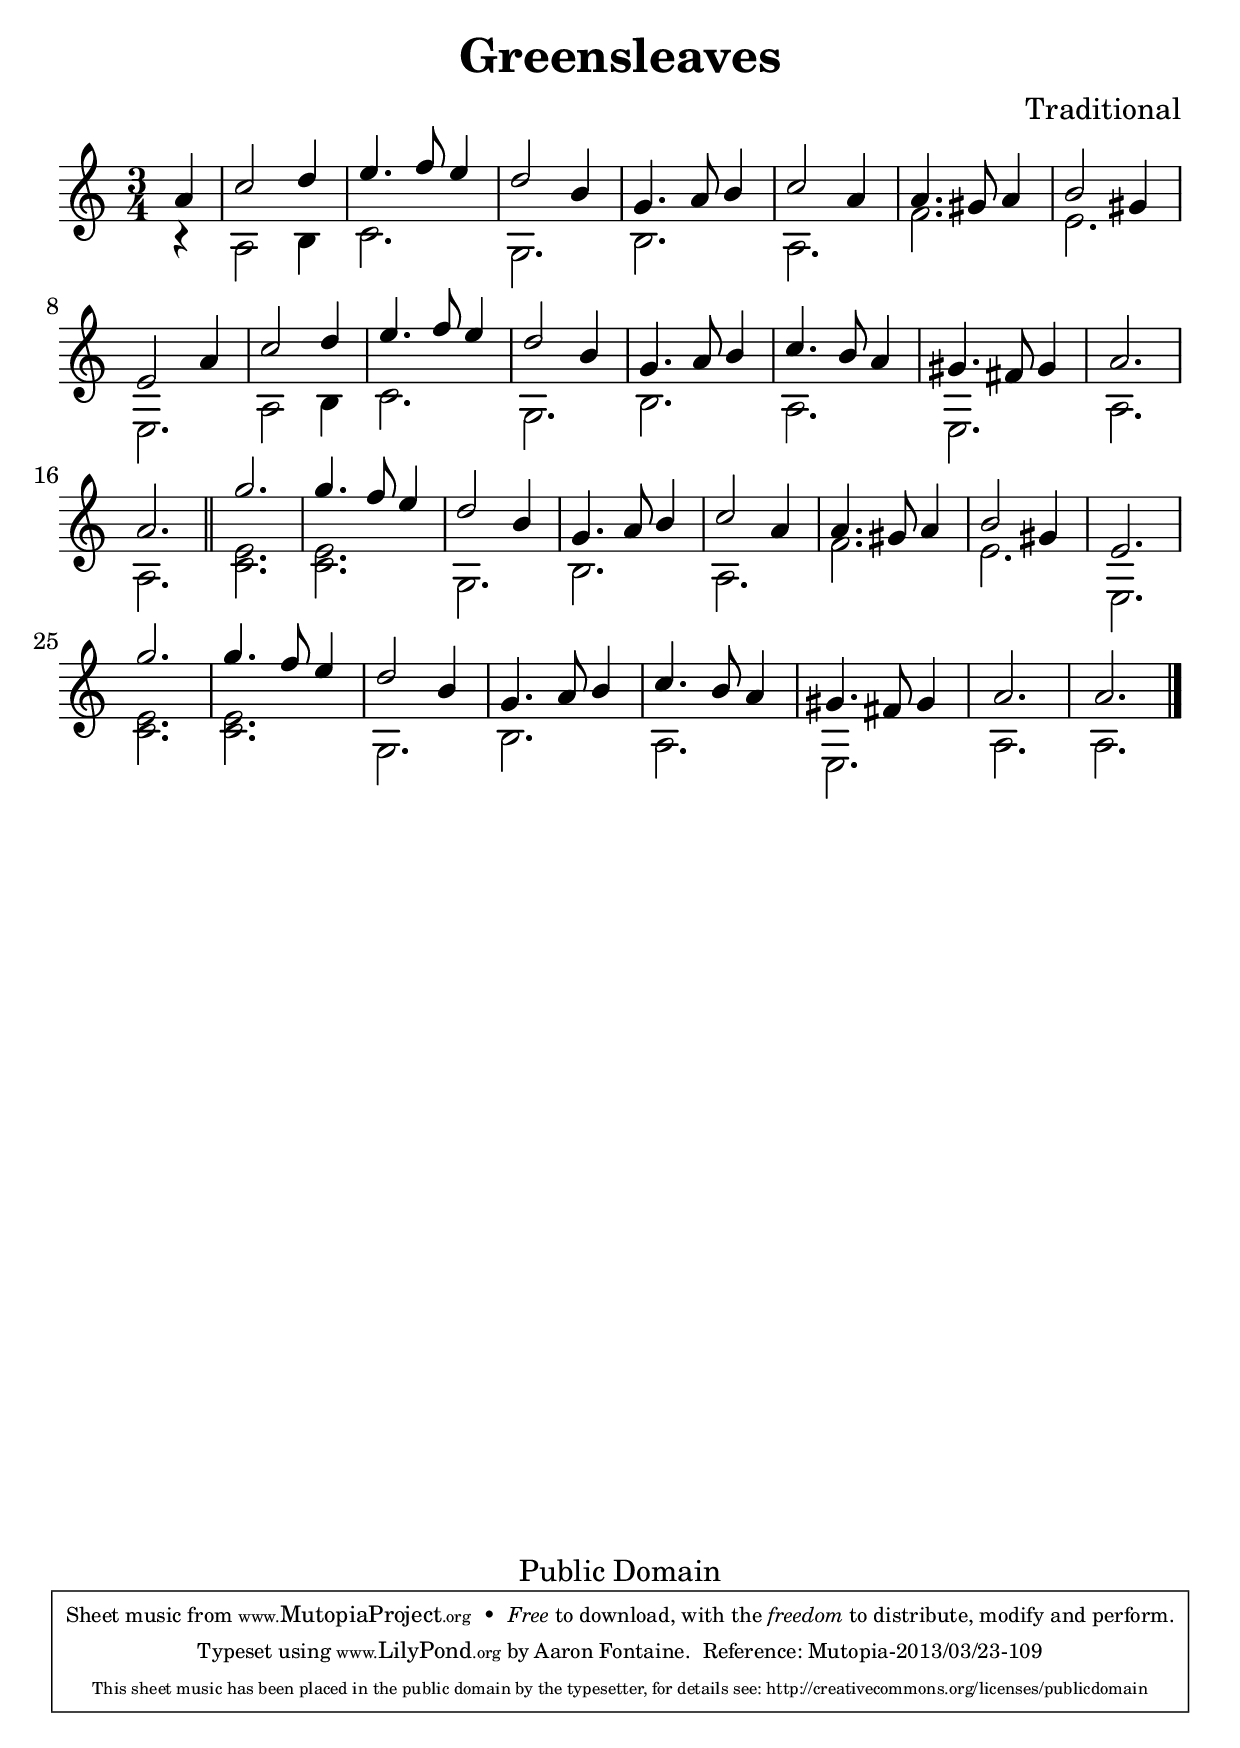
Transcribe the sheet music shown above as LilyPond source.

\version "2.16.1"

\header {
    title = "Greensleaves"
    composer = "Traditional"
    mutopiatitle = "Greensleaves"
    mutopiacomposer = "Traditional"
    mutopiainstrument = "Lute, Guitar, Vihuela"
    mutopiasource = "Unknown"
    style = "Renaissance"
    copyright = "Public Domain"
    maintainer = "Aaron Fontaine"
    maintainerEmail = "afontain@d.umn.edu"

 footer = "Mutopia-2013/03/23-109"
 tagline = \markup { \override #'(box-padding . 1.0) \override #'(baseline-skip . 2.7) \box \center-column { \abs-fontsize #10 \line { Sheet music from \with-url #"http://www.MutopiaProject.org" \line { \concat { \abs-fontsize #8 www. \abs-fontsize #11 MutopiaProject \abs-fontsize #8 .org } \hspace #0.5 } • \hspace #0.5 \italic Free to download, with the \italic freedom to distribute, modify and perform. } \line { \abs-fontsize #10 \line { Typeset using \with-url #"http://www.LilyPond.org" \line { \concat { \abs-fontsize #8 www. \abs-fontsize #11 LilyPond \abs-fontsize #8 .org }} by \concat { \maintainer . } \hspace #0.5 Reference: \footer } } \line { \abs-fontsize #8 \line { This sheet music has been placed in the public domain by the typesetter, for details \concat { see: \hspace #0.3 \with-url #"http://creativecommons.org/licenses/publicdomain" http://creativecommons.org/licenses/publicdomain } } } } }
}

#(set-global-staff-size 26)

melody = \new Voice \relative a' {
    \voiceOne
    a4 |
    c2 d4 e4. f8 e4 | d2 b4 g4. a8 b4 |
    c2 a4 a4. gis8 a4 | b2 gis4 e2 a4 |
    c2 d4 e4. f8 e4 | d2 b4 g4. a8 b4 |
    c4. b8 a4 gis4. fis8 gis4 | a2. a2.
    \bar "||"
    g'2. g4. f8 e4 | d2 b4 g4. a8 b4 |
    c2 a4 a4. gis8 a4 | b2 gis4 e2. |
    g'2. g4. f8 e4 | d2 b4 g4. a8 b4 |
    c4. b8 a4 gis4. fis8 gis4 | a2. a2. \bar "|."
}

harmony = \new Voice \relative a {
    \voiceTwo
    r4 |
    a2 b4 c2. | g2. b2. |
    a2. f'2. | e2. e,2. |
    a2 b4 c2. | g2. b2. |
    a2. e2. | a2. a2. |

    <c e>2. <c e>2. | g2. b2. |
    a2. f'2. | e2. e,2. |
    <c' e>2. <c e>2. | g2. b2. |
    a2. e2. | a2. a2. |
}

\score {
     {
        \new Staff <<
            \time 3/4
            \clef treble
            \key a \minor
            \partial 4

            \melody
            \harmony
        >>
    }

    \layout {
        indent = 0.0
        interscoreline = 1.5 \cm
    }


  \midi {
    \tempo 4 = 160
    }


}
